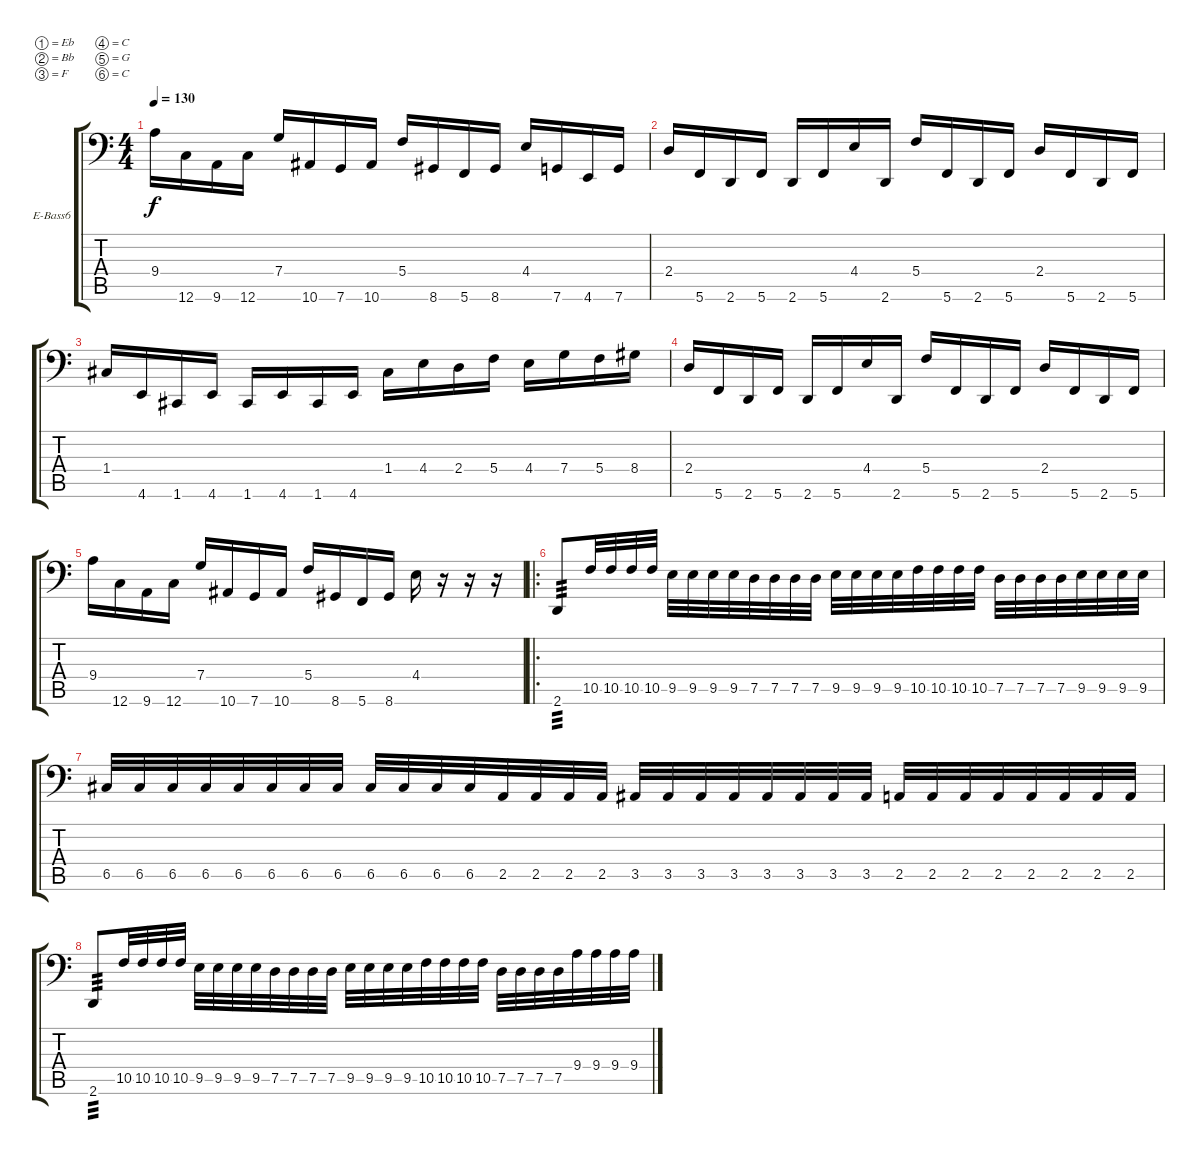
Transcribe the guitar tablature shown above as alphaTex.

\bracketExtendMode groupsimilarinstruments
\firstSystemTrackNameOrientation horizontal
\otherSystemsTrackNameOrientation horizontal
\track ("Traccia 3" "E-Bass6") {instrument electricbasspick}
\staff {score tabs}
\tuning (Eb3 Bb2 F2 C2 G1 C1)
\ts (4 4)
\tempo 130
\clef f4
\ks c
9.4.16{dy f} 12.6.16 9.6.16 12.6.16 7.4.16 10.6.16 7.6.16 10.6.16 5.4.16 8.6.16 5.6.16 8.6.16 4.4.16 7.6.16 4.6.16 7.6.16 |
2.4.16 5.6.16 2.6.16 5.6.16 2.6.16 5.6.16 4.4.16 2.6.16 5.4.16 5.6.16 2.6.16 5.6.16 2.4.16 5.6.16 2.6.16 5.6.16 |
1.4.16 4.6.16 1.6.16 4.6.16 1.6.16 4.6.16 1.6.16 4.6.16 1.4.16 4.4.16 2.4.16 5.4.16 4.4.16 7.4.16 5.4.16 8.4.16 |
2.4.16 5.6.16 2.6.16 5.6.16 2.6.16 5.6.16 4.4.16 2.6.16 5.4.16 5.6.16 2.6.16 5.6.16 2.4.16 5.6.16 2.6.16 5.6.16 |
9.4.16 12.6.16 9.6.16 12.6.16 7.4.16 10.6.16 7.6.16 10.6.16 5.4.16 8.6.16 5.6.16 8.6.16 4.4.16 r.16 r.16 r.16 |
\ro
2.6.8{tp 3} 10.5.32 10.5.32 10.5.32 10.5.32 9.5.32 9.5.32 9.5.32 9.5.32 7.5.32 7.5.32 7.5.32 7.5.32 9.5.32 9.5.32 9.5.32 9.5.32 10.5.32 10.5.32 10.5.32 10.5.32 7.5.32 7.5.32 7.5.32 7.5.32 9.5.32 9.5.32 9.5.32 9.5.32 |
6.5.32 6.5.32 6.5.32 6.5.32 6.5.32 6.5.32 6.5.32 6.5.32 6.5.32 6.5.32 6.5.32 6.5.32 2.5.32 2.5.32 2.5.32 2.5.32 3.5.32 3.5.32 3.5.32 3.5.32 3.5.32 3.5.32 3.5.32 3.5.32 2.5.32 2.5.32 2.5.32 2.5.32 2.5.32 2.5.32 2.5.32 2.5.32 |
2.6.8{tp 3} 10.5.32 10.5.32 10.5.32 10.5.32 9.5.32 9.5.32 9.5.32 9.5.32 7.5.32 7.5.32 7.5.32 7.5.32 9.5.32 9.5.32 9.5.32 9.5.32 10.5.32 10.5.32 10.5.32 10.5.32 7.5.32 7.5.32 7.5.32 7.5.32 9.4.32 9.4.32 9.4.32 9.4.32
